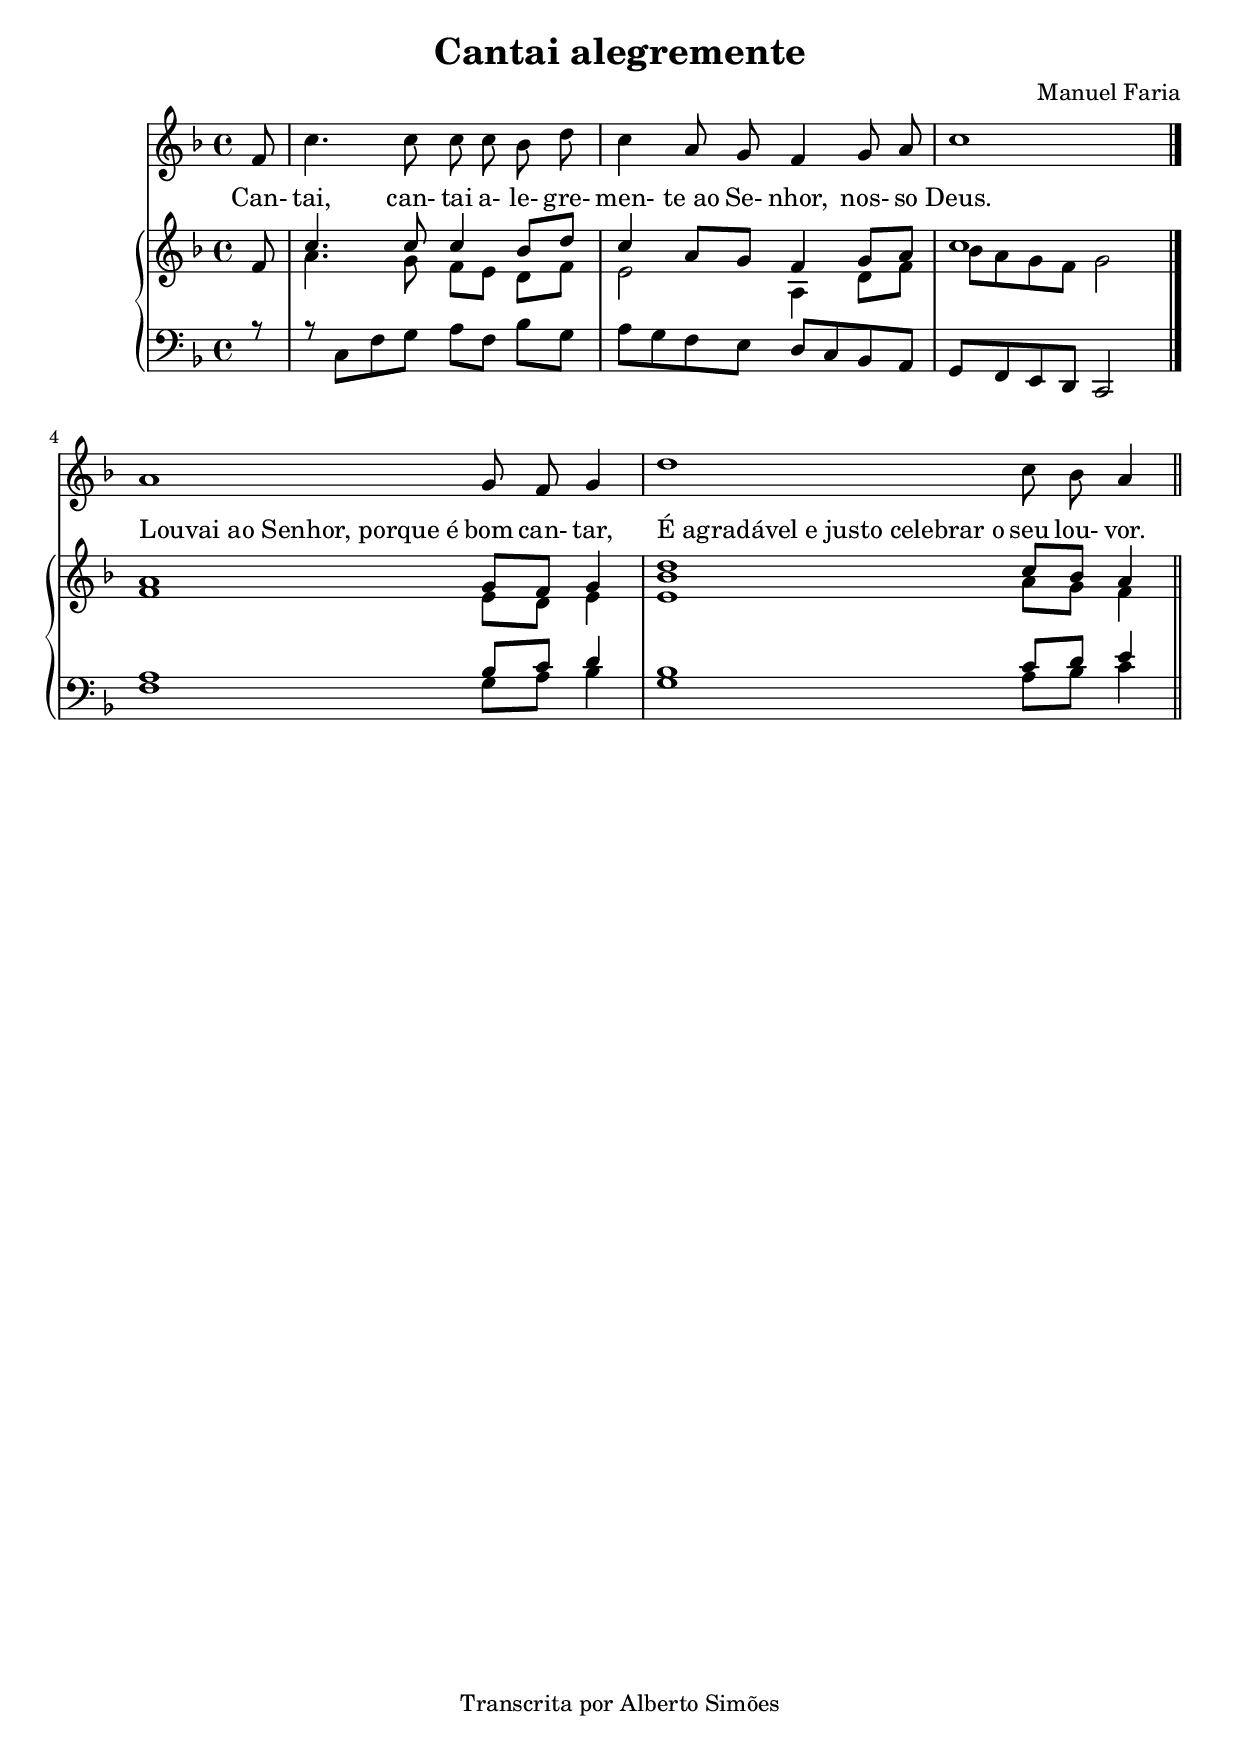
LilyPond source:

\version "2.14.0"

\header {
  title = "Cantai alegremente"
  composer = "Manuel Faria"
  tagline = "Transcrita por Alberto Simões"

  ocasioes = "accaodegracas,ofertorio"
  seccao   = "accaodegracas"
}

%%%% Revista 30

global = {
  \key f \major
  \time 4/4
}

melody = \relative c' {
  \global
  \clef treble
  \autoBeamOff

  \partial 8 f8
  c'4. c8 c c bes d
  c4 a8 g f4 g8 a 
  c1

  \bar "|."

  \break
  \set Score.measureLength = #(ly:make-moment 6 4)
  a1 g8 f g4
  \set Score.measureLength = #(ly:make-moment 6 4)
  d'1 c8 bes a4

  \bar "||"

}

text = \lyricmode {
  Can- tai, can- tai a- le- gre- men- te_ao Se- nhor, nos- so Deus.

  \once \override LyricText #'self-alignment-X = #LEFT
  "Louvai ao Senhor, porque é" bom can- tar,
  \once \override LyricText #'self-alignment-X = #LEFT
  "É agradável e justo celebrar o" seu lou- vor.
}

upperA = \relative c' {
  \partial 8 f8
  c'4. c8 c4 bes8[ d]
  c4 a8[ g] f4 g8[ a]
  c1

  \set Score.measureLength = #(ly:make-moment 6 4)
  a1 g8[ f] g4
  \set Score.measureLength = #(ly:make-moment 6 4)
  d'1 c8[ bes] a4
}

upperB = \relative c'' {
  \partial 8 s8
  a4. g8 f[ e] d[ f]
  e2 a,4 d8[ f]
  bes[ a g f] g2

  \set Score.measureLength = #(ly:make-moment 6 4)
  f1 e8[ d] e4
  \set Score.measureLength = #(ly:make-moment 6 4)
  <e bes'>1 a8[ g] f4
}

upper = {
  \global
  \clef treble
  << \upperA \\ \upperB >>
}

lowerA = \relative c {
  \stemNeutral
  \partial 8  r8
  r8 c[ f g] a[ f] bes[ g]
  a[ g f e] d[ c bes a]
  g[ f e d] c2
  \stemUp

  \set Score.measureLength = #(ly:make-moment 6 4)
  a''1 bes8[ c] d4
  \set Score.measureLength = #(ly:make-moment 6 4)
  bes1 c8[ d] e4
}

lowerB = \relative c {
  \partial 8 s8
  s1 s1 s1

  \set Score.measureLength = #(ly:make-moment 6 4)
  f1 g8[ a] bes4
  \set Score.measureLength = #(ly:make-moment 6 4)
  g1 a8[ bes] c4
}

lower =  {
  \global
  \clef bass
  << \lowerA \\ \lowerB >>
}

\score {
  <<
    \new Voice = "mel" \melody
    \new PianoStaff <<
      \new Staff = "upper" \upper
      \new Staff = "lower" \lower
    >>
    \new Lyrics \with { alignAboveContext = "upper" }
                { \lyricsto "mel" \text}
  >>
  \layout {
    \context {
      \Staff \RemoveEmptyStaves       
      % \override VerticalAxisGroup #'remove-first = ##t
    }
  }
  \midi {
    \context {
      \Score
      tempoWholesPerMinute = #(ly:make-moment 90 4)
    }
  }
}


